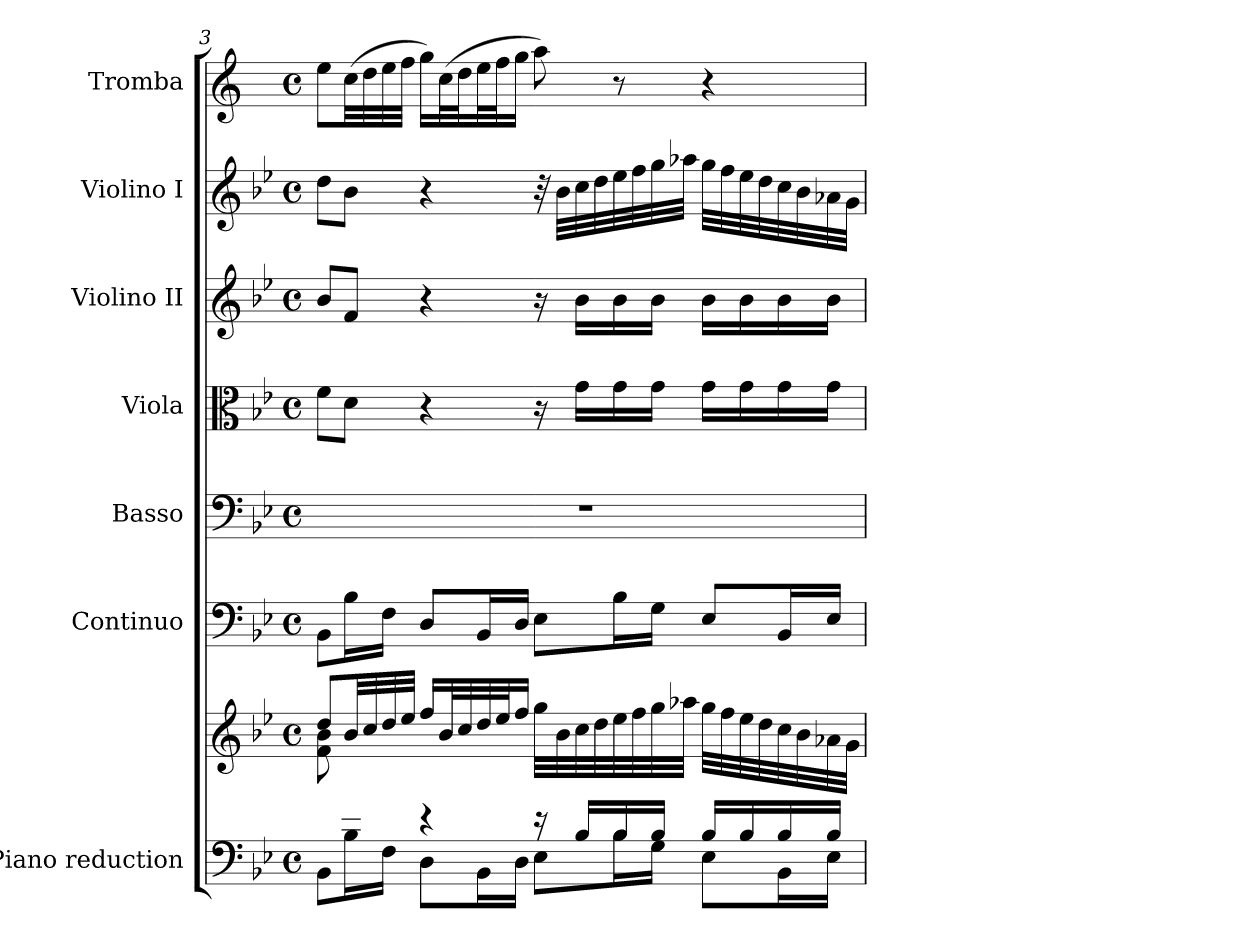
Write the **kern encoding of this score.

**kern	**kern	**kern	**kern	**kern	**kern	**kern	**kern
*part7	*part7	*part6	*part5	*part4	*part3	*part2	*part1
*staff8	*staff7	*staff6	*staff5	*staff4	*staff3	*staff2	*staff1
*I"Piano reduction	*	*I"Continuo	*I"Basso	*I"Viola	*I"Violino II	*I"Violino I	*I"Tromba
*I'Pno	*	*	*	*	*	*	*
*clefF4	*clefG2	*clefF4	*clefF4	*clefC3	*clefG2	*clefG2	*clefG2
*	*	*	*	*	*	*	*ITrd1c2
*k[b-e-]	*k[b-e-]	*k[b-e-]	*k[b-e-]	*k[b-e-]	*k[b-e-]	*k[b-e-]	*k[b-e-]
*M4/4	*M4/4	*M4/4	*M4/4	*M4/4	*M4/4	*M4/4	*M4/4
*met(c)	*met(c)	*met(c)	*met(c)	*met(c)	*met(c)	*met(c)	*met(c)
=3	=3	=3	=3	=3	=3	=3	=3
*^	*^	*	*	*	*	*	*
8ryy	8BB-\L	8dd/L	8f\ 8b-\L	8BB-\L	1r	8f\L	8b-/L	8dd\L	8dd\L
8d/ 8f/J	16B-\L	32b-/LL	2..ryy	16B-\L	.	8d\J	8f/J	8b-\J	(32b-\LL
.	.	32cc/	.	.	.	.	.	.	32cc\
.	16F\JJ	32dd/	.	16F\JJ	.	.	.	.	32dd\
.	.	32ee-/JJJ	.	.	.	.	.	.	32ee-\JJJ
4r	8D\L	16ff/LL	.	8D/L	.	4r	4r	4r	16ff\LL)
.	.	32b-/L	.	.	.	.	.	.	(32b-\L
.	.	32cc/	.	.	.	.	.	.	32cc\J
.	16BB-\L	32dd/	.	16BB-/L	.	.	.	.	32dd\L
.	.	32ee-/J	.	.	.	.	.	.	32ee-\J
.	16D\JJ	16ff/JJ	.	16D/JJ	.	.	.	.	16ff\JJ
16r	8E-\L	32gg\LLL	.	8E-\L	.	16r	16r	32r	8gg\)
.	.	32b-\	.	.	.	.	.	32b-\LLL	.
16B-/LL	.	32cc\	.	.	.	16g\LL	16b-\LL	32cc\	.
.	.	32dd\	.	.	.	.	.	32dd\	.
16B-/	16B-\L	32ee-\	.	16B-\L	.	16g\	16b-\	32ee-\	8r
.	.	32ff\	.	.	.	.	.	32ff\	.
16B-/JJ	16G\JJ	32gg\	.	16G\JJ	.	16g\JJ	16b-\JJ	32gg\	.
.	.	32aa-X\JJJ	.	.	.	.	.	32aa-X\JJJ	.
16B-/LL	8E-\L	32gg\LLL	.	8E-/L	.	16g\LL	16b-\LL	32gg\LLL	4r
.	.	32ff\	.	.	.	.	.	32ff\	.
16B-/	.	32ee-\	.	.	.	16g\	16b-\	32ee-\	.
.	.	32dd\	.	.	.	.	.	32dd\	.
16B-/	16BB-\L	32cc\	.	16BB-/L	.	16g\	16b-\	32cc\	.
.	.	32b-\	.	.	.	.	.	32b-\	.
16B-/JJ	16E-\JJ	32a-X\	.	16E-/JJ	.	16g\JJ	16b-\JJ	32a-X\	.
.	.	32g\JJJ	.	.	.	.	.	32g\JJJ	.
*v	*v	*	*	*	*	*	*	*	*
*	*v	*v	*	*	*	*	*	*
=	=	=	=	=	=	=	=
*-	*-	*-	*-	*-	*-	*-	*-
